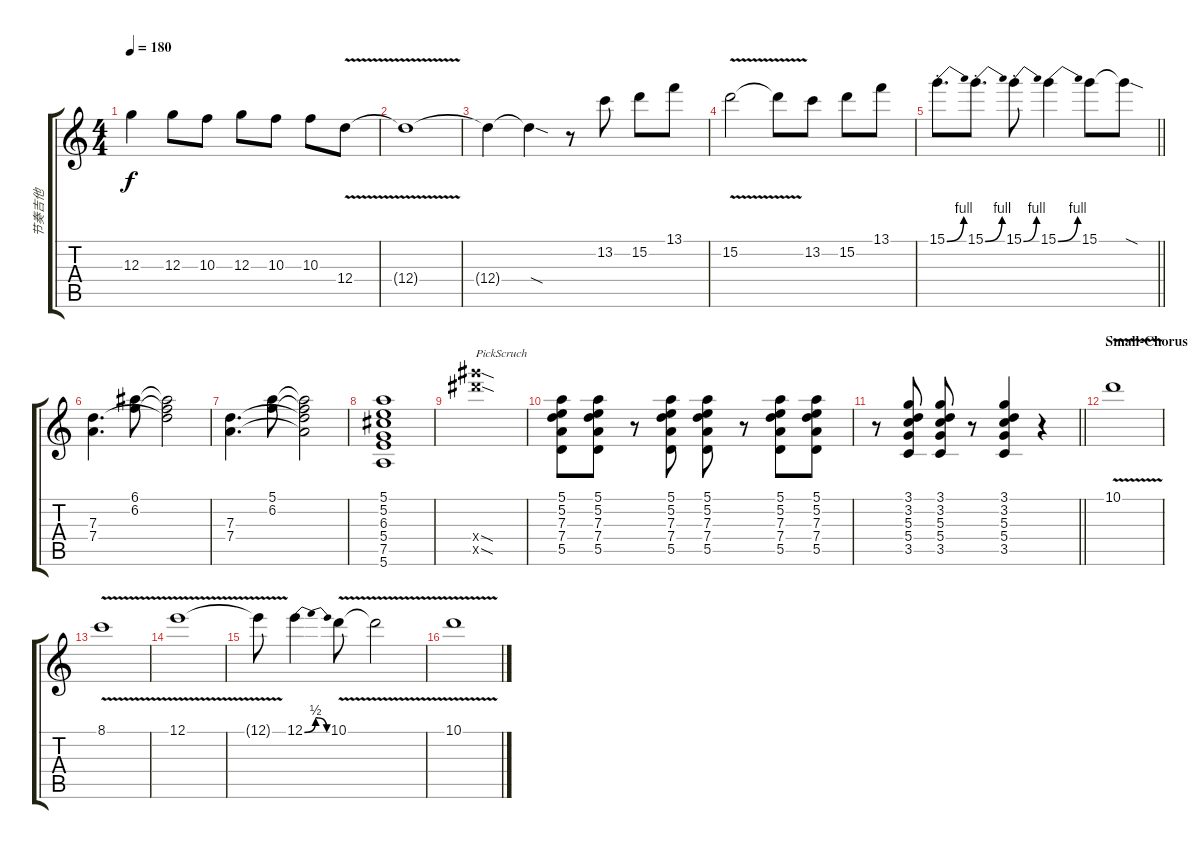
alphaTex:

\track ("节奏吉他" "节奏吉他") {instrument overdrivenguitar}
\staff {score tabs}
\tuning (E4 B3 G3 D3 A2 E2) {hide}
\ts (4 4)
\tempo 180
\clef g2
\ks c
12.3{t}.4{dy f} 12.3.8 10.3.8 12.3.8 10.3.8 10.3.8 12.4{v}.8 |
12.4{t}.1 |
12.4{t}.4 12.4{sod t}.4 r.8 13.2.8 15.2.8 13.1.8 |
15.2{v}.2 15.2{t}.8 13.2.8 15.2.8 13.1.8 |
\barLineRight lightlight
15.1{be (bend 0 0 60 4) st}.8{d} 15.1{be (bend 0 0 60 4) st}.8{d} 15.1{be (bend 0 0 60 4) st}.8 15.1{be (bend 0 0 60 4)}.4 15.1.8 15.1{sod t}.8 |
(7.3 7.4).4{d} (6.1 6.2).8 (6.1{t} 6.2{t} 7.3{t}).2 |
(7.3 7.4).4{d} (5.1 6.2).8 (5.1{t} 6.2{t} 7.3{t} 7.4{t}).2 |
(5.1 5.2 6.3 5.4 7.5 5.6).1 |
(30.4{sod x} 30.5{sod x}).1{txt "PickScruch"} |
(5.1 5.2 7.3 7.4 5.5).8 (5.1 5.2 7.3 7.4 5.5).8 r.8 (5.1 5.2 7.3 7.4 5.5).8 (5.1 5.2 7.3 7.4 5.5).8 r.8 (5.1 5.2 7.3 7.4 5.5).8 (5.1 5.2 7.3 7.4 5.5).8 |
\barLineRight lightlight
r.8 (3.1 3.2 5.3 5.4 3.5).8 (3.1 3.2 5.3 5.4 3.5).8 r.8 (3.1 3.2 5.3 5.4 3.5).4 r.4 |
\section ("" "Small-Chorus")
10.1{v}.1 |
8.1{v}.1 |
12.1{v}.1 |
12.1{t}.8 12.1{be (bendrelease 0 0 15 2 35 2 60 0)}.4 10.1{v}.8 10.1{t}.2 |
10.1{v}.1
